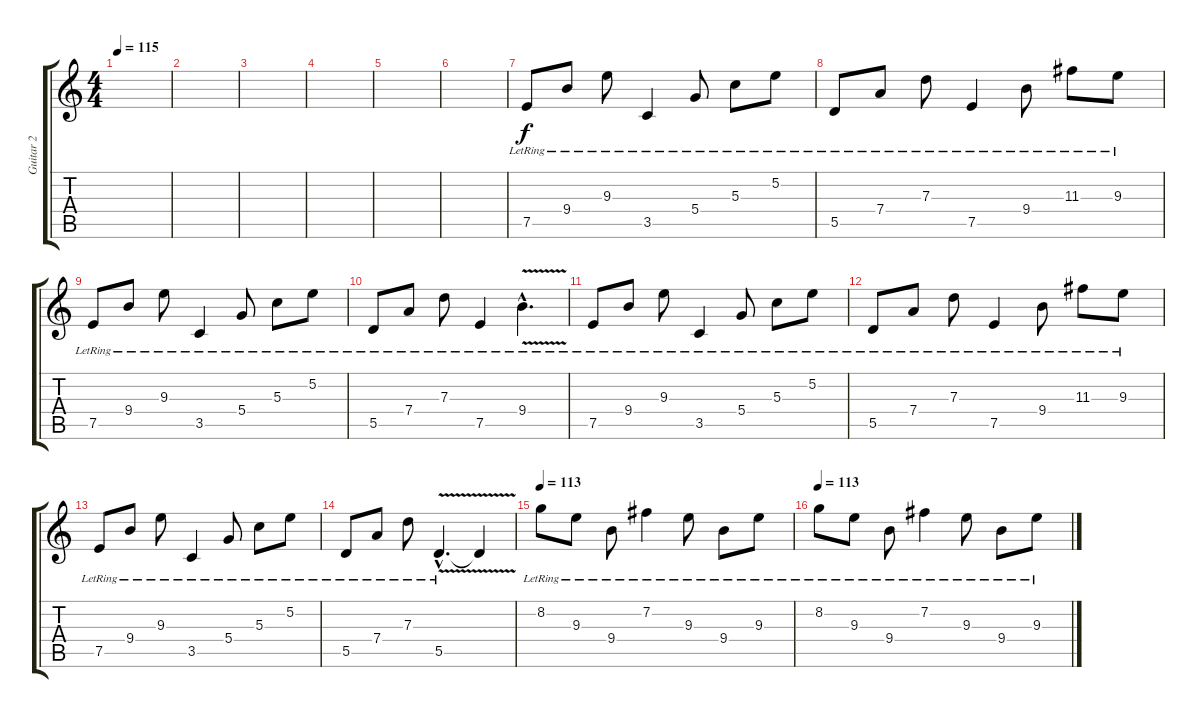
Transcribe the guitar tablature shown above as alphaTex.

\track ("Guitar 2" "Guitar 2") {instrument acousticguitarsteel}
\staff {score tabs}
\tuning (E4 B3 G3 D3 A2 E2) {hide}
\ts (4 4)
\tempo 115
\clef g2
\ks c
|
|
|
|
|
|
7.5{lr}.8 9.4{lr}.8 9.3{lr}.8 3.5{lr}.4 5.4{lr}.8 5.3{lr}.8 5.2{lr}.8 |
5.5{lr}.8 7.4{lr}.8 7.3{lr}.8 7.5{lr}.4 9.4{lr}.8 11.3{lr}.8 9.3{lr}.8 |
7.5{lr}.8 9.4{lr}.8 9.3{lr}.8 3.5{lr}.4 5.4{lr}.8 5.3{lr}.8 5.2{lr}.8 |
5.5{lr}.8 7.4{lr}.8 7.3{lr}.8 7.5{lr}.4 9.4{v hac lr}.4{d} |
7.5{lr}.8 9.4{lr}.8 9.3{lr}.8 3.5{lr}.4 5.4{lr}.8 5.3{lr}.8 5.2{lr}.8 |
5.5{lr}.8 7.4{lr}.8 7.3{lr}.8 7.5{lr}.4 9.4{lr}.8 11.3{lr}.8 9.3{lr}.8 |
7.5{lr}.8 9.4{lr}.8 9.3{lr}.8 3.5{lr}.4 5.4{lr}.8 5.3{lr}.8 5.2{lr}.8 |
5.5{lr}.8 7.4{lr}.8 7.3{lr}.8 5.5{v hac lr}.4{d} 5.5{t}.4 |
\tempo 113
8.2{lr}.8 9.3{lr}.8 9.4{lr}.8 7.2{lr}.4 9.3{lr}.8 9.4{lr}.8 9.3{lr}.8 |
\tempo 113
8.2{lr}.8 9.3{lr}.8 9.4{lr}.8 7.2{lr}.4 9.3{lr}.8 9.4{lr}.8 9.3{lr}.8
